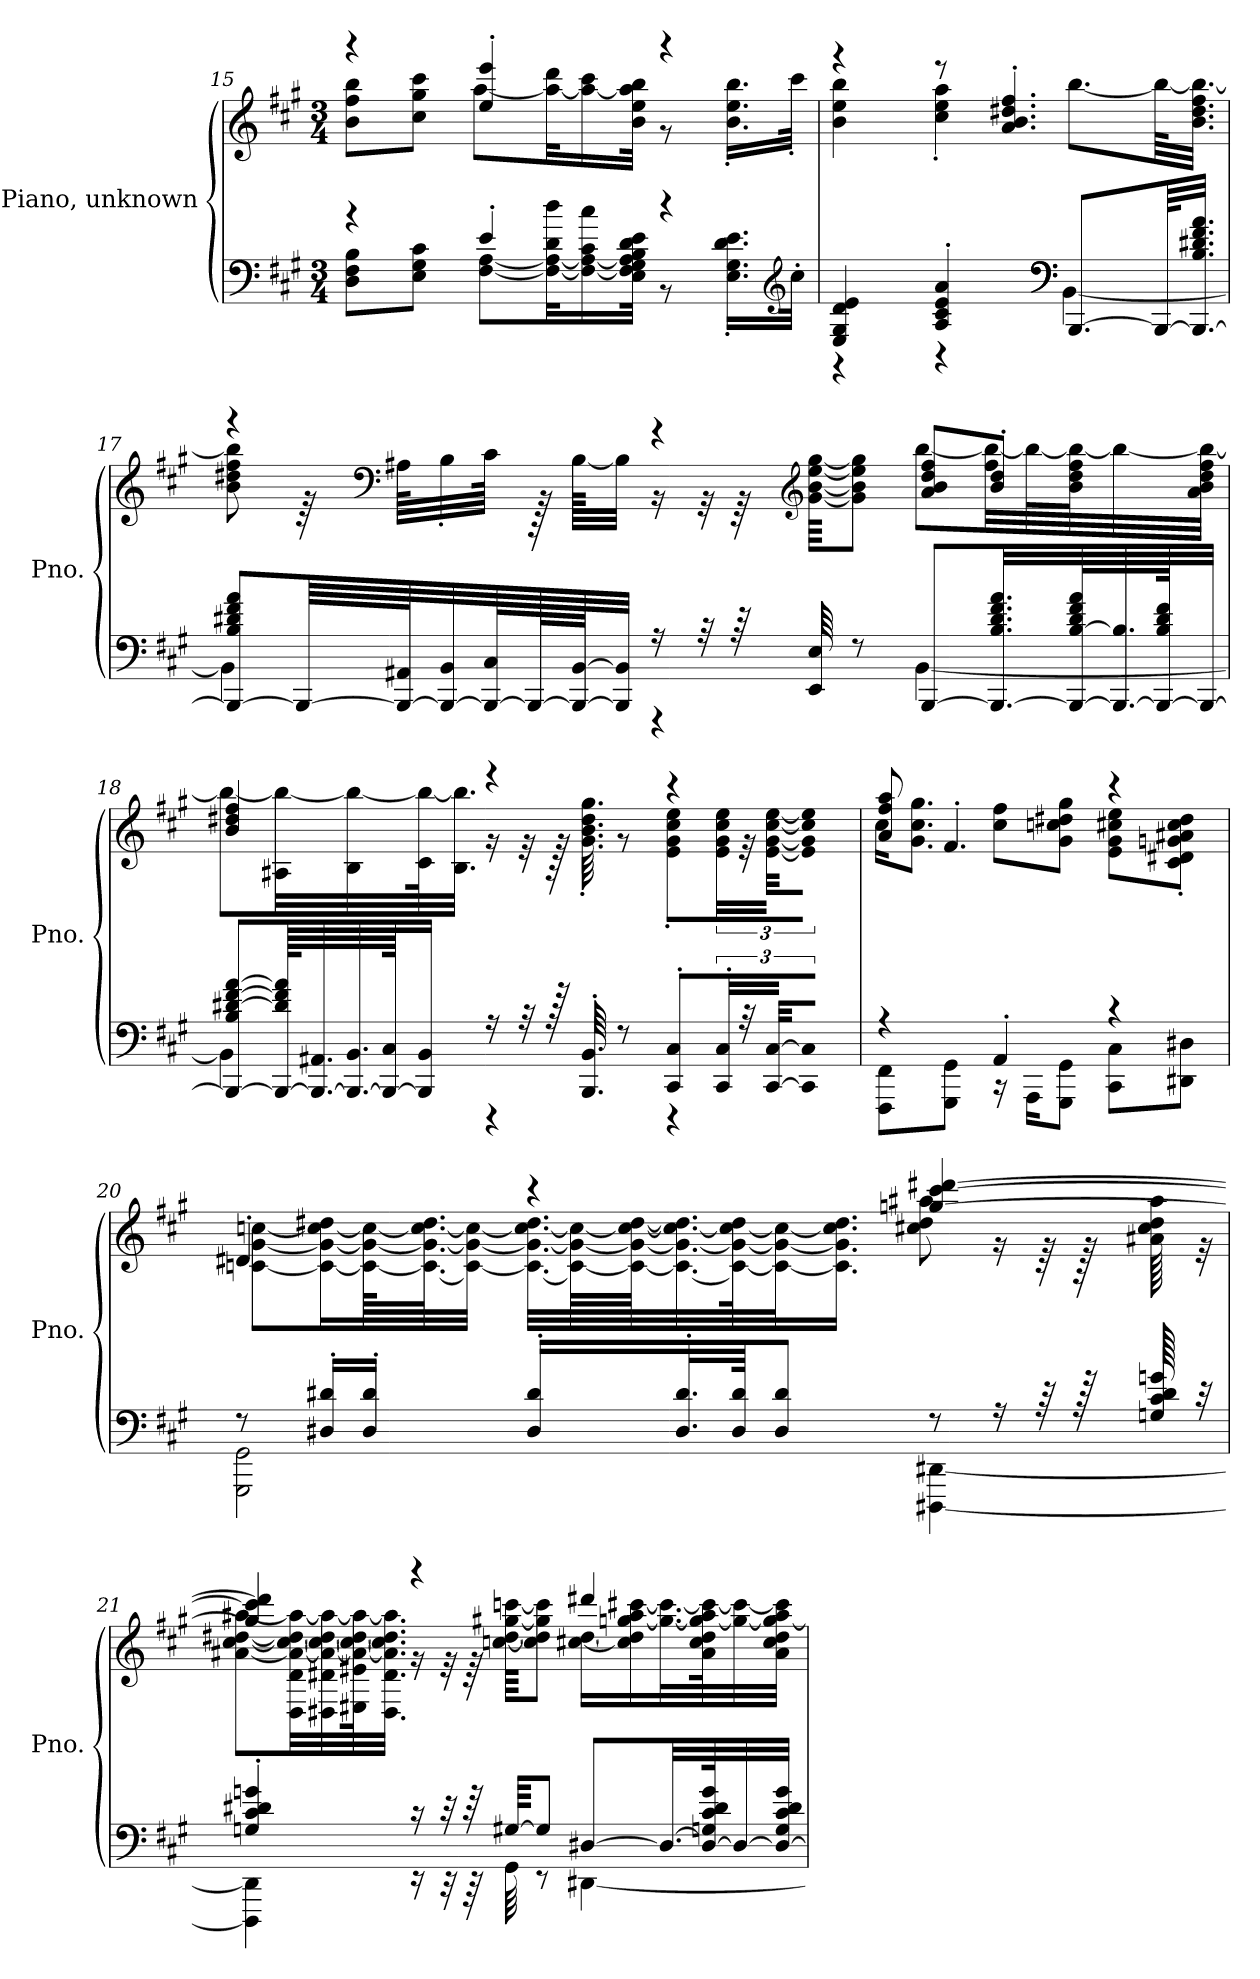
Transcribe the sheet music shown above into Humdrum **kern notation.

**kern	**kern
*part1	*part1
*staff2	*staff1
*I"Piano, unknown	*
*I'Pno.	*
!!LO:LB:g=z
*clefF4	*clefG2
*k[f#c#g#]	*k[f#c#g#]
*M3/4	*M3/4
=15	=15
*^	*^
4r	8D\ 8F#\ 8B\L	4r	8b\ 8ff#\ 8bb\L
.	8E\ 8G#\ 8c#\J	.	8cc#\ 8gg#\ 8ccc#\J
4e'/	[8F#\ [8A\L	4ee/' 4eee/'	[8aa\L
.	32F#\_ 32A\_ 32d\ 32dd\KL	.	32aa\_ 32ddd\KL
.	16F#\_ 16A\_ 16c#\ 16cc#\	.	16aa\_ 16ccc#\
.	32E\ 32F#\] 32G#\ 32A\] 32B\ 32d\ 32e\JJk	.	32b\ 32ee\ 32aa\] 32bb\JJk
4r	8r	4r	8r
.	16.E\' 16.G#\' 16.d\' 16.e\'LL	.	16.b\' 16.ee\' 16.bb\'LL
*clefG2	*	*	*
.	32cc#'\JJk	.	32ccc#'\JJk
=16	=16	=16	=16
4E/ 4G#/ 4d/ 4e/	4r	4r	4b\ 4ee\ 4bb\
4A/' 4c#/' 4e/' 4a/'	4r	8r	4cc#\' 4ee\' 4aa\'
.	.	4.a/' 4.b/' 4.dd#X/' 4.ff#/'	.
*clefF4	*	*	*
[8.BBB/L	[4BB\	.	[8.bb\L
64BBB/KLL_	.	.	64bb\KLL_
32.BBB/_ 32.B/ 32.d#X/ 32.f#/ 32.a/JJJ	.	.	32.b\ 32.dd#\ 32.ff#\ 32.bb\_JJJ
!!LO:PB:g=z	!!
=17	=17	=17	=17
8BBB/_ 8B/ 8d#X/ 8f#/ 8a/L	4BB\]	4r	8b\ 8dd#X\ 8ff#\ 8bb\]
64BBB/LLL_	.	.	64r
*	*	*clefF4	*
64BBB/_ 64AA#X/J	.	.	64A#X\KLLL
32BBB/_ 32BB/	.	.	32B'\
64BBB/_ 64C#/L	.	.	64c#\JJJk
128BBB/L_	.	.	128r
128BBB/_ [128BB/JJ	.	.	[128B\KKLLL
32BBB/] 32BB/]JJJ	.	.	32B\JJJ]
16r	4r	4r	16r
32r	.	.	32r
64r	.	.	64r
*	*	*clefG2	*
64EE/ 64E/	.	.	[64g#\ [64b\ [64ee\ [64gg#\KKKL
8r	.	.	8g#\] 8b\] 8ee\] 8gg#\]J
[8BBB/L	[4BB\	8a/ 8b/ 8dd#/ 8ff#/L	[8bb\L
32.BBB/_ 32.B/ 32.d#/ 32.f#/ 32.a/LL	.	8b/' 8dd#/'J	32ff#\ 32bb\_LL
.	.	.	64bb\L_
64BBB/_ [64B/ 64d#/ 64f#/ 64a/L	.	.	64b\ 64dd#\ 64ff#\ 64bb\_J
64.BBB/_ 64.B/]	.	.	32bb\_
128BBB/_ 128B/ 128d#/ 128f#/JK	.	.	.
32BBB/JJJ_	.	.	32a\ 32b\ 32dd#\ 32ff#\ 32bb\_JJJ
!!LO:LB:g=z	!!
=18	=18	=18	=18
8BBB/_ 8B/ [8d#X/ [8f#/ [8a/L	4BB\]	4b/ 4dd#X/ 4ff#/	8bb\L_
128BBB/_ 128d#/] 128f#/] 128a/]KLLL	.	.	32A#X\ 32bb\_LL
64.BBB/_ 64.AA#X/	.	.	.
64.BBB/_ 64.BB/	.	.	32B\ 32bb\_
128BBB/_ 128C#/JJK	.	.	.
16BBB/] 16BB/JJ	.	.	64c#\ 64bb\_K
.	.	.	32.B\ 32.bb\]JJJ
16r	4r	4r	16r
32r	.	.	32r
128r	.	.	128r
64.BBB/' 64.BB/'	.	.	64.g#\' 64.b\' 64.dd#\' 64.gg#\'
8r	.	.	8r
8CC#/' 8C#/'L	4r	4r	8e\' 8g#\' 8cc#\' 8ee\'L
48CC#/' 48C#/'Jkk	.	.	48e\ 48g#\ 48cc#\ 48ee\Jkk
48r	.	.	48r
[48CC#/ [48C#/KLL	.	.	[48e\ [48g#\ [48cc#\ [48ee\KLL
16CC#/] 16C#/]JJ	.	.	16e\] 16g#\] 16cc#\] 16ee\]JJ
=19	=19	=19	=19
4r	8FFF#\ 8FF#\L	8a/ 8ff#/ 8aa/	16cc#\KL
.	.	.	8.g#\ 8.cc#\ 8.gg#\J
.	8GGG#\ 8GG#\J	4.f#'/	.
4AA'/	16r	.	8cc#\ 8ff#\L
.	16AAA\KL	.	.
.	8GGG#\ 8GG#\J	.	8g#\ 8ccn\ 8dd#X\ 8gg#\J
4r	8CC#\ 8C#\L	4r	8e\ 8g#\ 8cc#X\ 8ee\L
.	8DD#X\ 8D#X\J	.	8c#\' 8d#X\' 8gn\' 8a#X\' 8cc#\' 8dd#\'J
!!LO:LB:g=z	!!
=20	=20	=20	=20
8r	2GGG#\ 2GG#\	4d#X'/	[8cn\ [8g#\ [8ccn\L
16D#X/' 16d#X/'LL	.	.	16c\_ 16g#\_ 16cc\_ 16dd#X\L
16D#/' 16d#/'JJ	.	.	128c\_ 128g#\_ 128cc\_KLL
.	.	.	64.c\_ 64.g#\_ 64.cc\_ 64.dd#\J
.	.	.	32c\_ 32g#\_ 32cc\_JJJ
16D#/' 16d#/'LL	.	4r	32.c\_ 32.g#\_ 32.cc\_ 32.dd#\LLL
.	.	.	128c\_ 128g#\_ 128cc\_LL
.	.	.	128c\_ 128g#\_ 128cc\_ [128dd#\JJ
32.D#/' 32.d#/'L	.	.	32.c\_ 32.g#\_ 32.cc\_ 32.dd#\]
64D#/ 64d#/JJK	.	.	64c\_ 64g#\_ 64cc\_ 64dd#\K
8D#/ 8d#/J	.	.	32c\_ 32g#\_ 32cc\_J
.	.	.	16.c\] 16.g#\] 16.cc\] 16.dd#\JJ
8r	[4DDD#X\ [4DD#X\	[4ggn/ [4ccc#/ [4ddd#X/	8cc#X\ 8dd#\ 8aa#X\
16r	.	.	16r
64r	.	.	64r
128r	.	.	128r
128Gn/ 128c#/ 128d#/ 128gn/	.	.	128a#X\ 128cc#\ 128dd#\ 128aa#\
32r	.	.	32r
!!LO:LB:g=z	!!
=21	=21	=21	=21
4Gn/' 4c#/' 4d#X/' 4gn/'	4DDD#\] 4DD#\]	4gg/] 4ccc#/] 4ddd#/]	[8a#X\ [8cc#\ [8dd#X\ [8aa#X\L
.	.	.	32D\ 32d\ 32a#\_ 32cc#\_ 32dd#\_ 32aa#\_LL
.	.	.	32D#X\ 32d#X\ 32a#\_ 32cc#\_ 32dd#\_ 32aa#\_
.	.	.	64E#X\ 64e#X\ 64a#\_ 64cc#\_ 64dd#\_ 64aa#\_K
.	.	.	32.D#\ 32.d#\ 32.a#\] 32.cc#\] 32.dd#\] 32.aa#\]JJJ
16r	16r	4r	16r
32r	32r	.	32r
64r	64r	.	64r
[64G#X/KKKL	64GG#\	.	[64ccn\ [64dd#\ [64gg#X\ [64cccn\KKKL
8G#/J]	8r	.	8cc\] 8dd#\] 8gg#\] 8ccc\]J
[8D#X/L	[4DD#X\	4ddd#X/	[16cc#X\ [16dd#\LL
.	.	.	16cc#\] 16dd#\] [16ggn\ 16aa#\ [16ccc#X\
32.D#/LL_	.	.	32.gg\_ 32.ccc#\_L
64D#/_ 64Gn/ 64c#/ 64d#/ 64g/K	.	.	64a#\ 64cc#\ 64dd#\ 64gg\_ 64aa#\ 64ccc#\_K
32D#/_	.	.	32gg\_ 32ccc#\_
32D#/_ 32G/ 32c#/ 32d#/ 32g/JJJ	.	.	32a#\ 32cc#\ 32dd#\ 32gg\_ 32aa#\ 32ccc#\]JJJ
*v	*v	*	*
*	*v	*v
=	=
*-	*-
